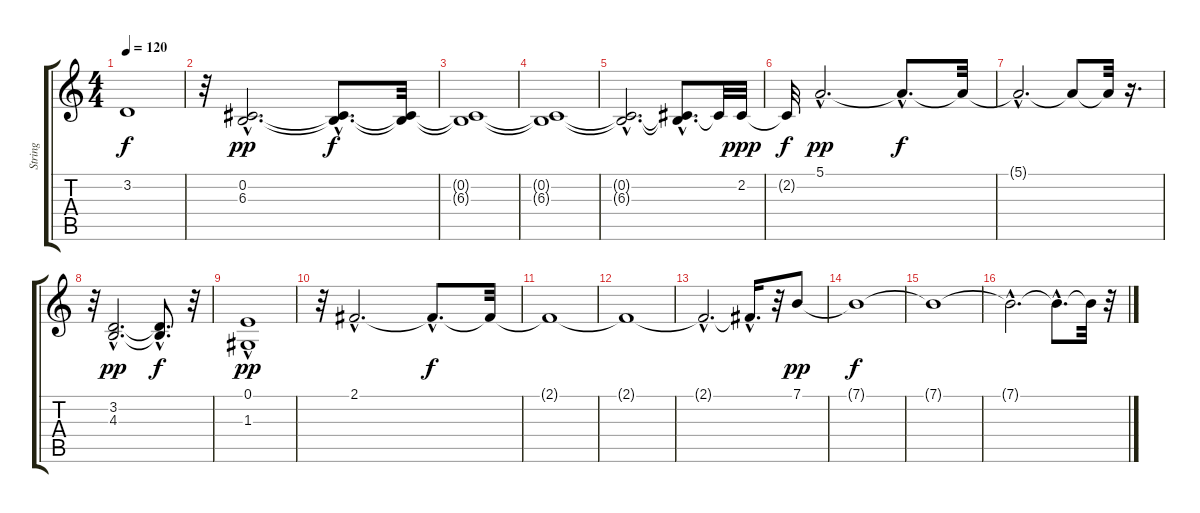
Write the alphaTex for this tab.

\track ("String" "String") {instrument stringensemble2}
\staff {score tabs}
\tuning (E4 B3 G3 D3 A2 E2) {hide}
\ts (4 4)
\tempo 120
\clef g2
\ks c
3.2{t}.1{dy f} |
r.32 (0.2{hac} 6.3{hac}).2{d dy pp} (0.2{hac t} 6.3{hac t}).8{d dy f} (0.2{t} 6.3{t}).32 |
(0.2{t} 6.3{t}).1 |
(0.2{t} 6.3{t}).1 |
(0.2{hac t} 6.3{hac t}).2{d} (0.2{t} 6.3{hac t}).8{d} 6.3{t}.32 2.2.32{dy ppp} |
2.2{t}.32{dy f} 5.1{hac}.2{d dy pp} 5.1{hac t}.8{d dy f} 5.1{t}.32 |
5.1{hac t}.2{d} 5.1{t}.8 5.1{t}.32 r.16{d} |
r.32 (3.2{hac} 4.3{hac}).2{d dy pp} (3.2{hac t} 4.3{hac t}).8{d dy f} r.32 |
(0.1 1.3{hac}).1{dy pp} |
r.32 2.1{hac}.2{d} 2.1{hac t}.8{d dy f} 2.1{t}.32 |
2.1{t}.1 |
2.1{t}.1 |
2.1{hac t}.2{d} 2.1{hac t}.16{d} r.32 7.1.8{dy pp} |
7.1{t}.1{dy f} |
7.1{t}.1 |
7.1{hac t}.2{d} 7.1{hac t}.8{d} 7.1{t}.32 r.32
